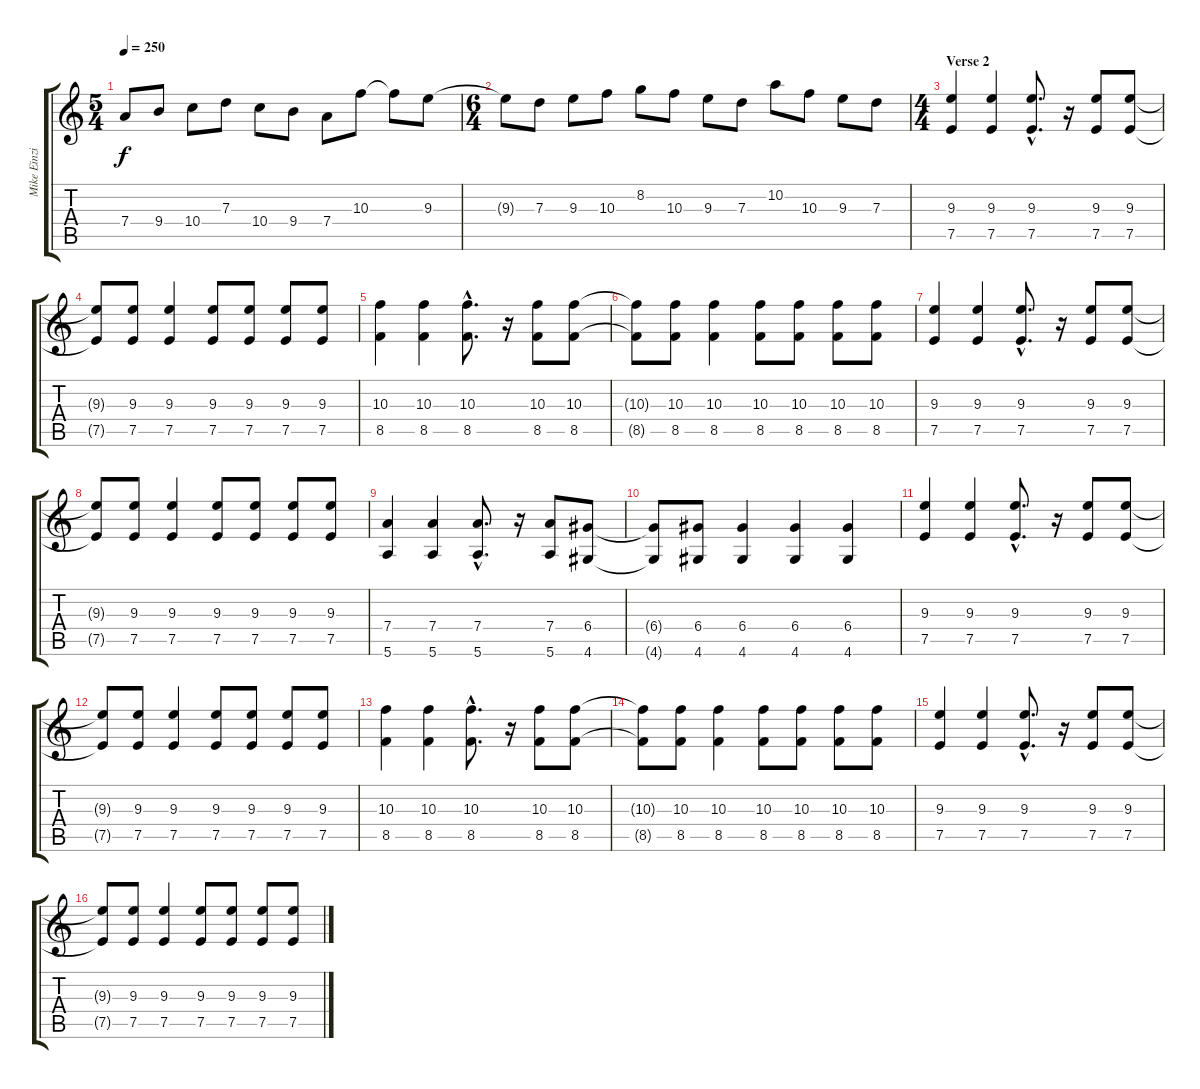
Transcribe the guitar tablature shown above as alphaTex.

\track ("Mike Einzinger" "Mike Einzi") {instrument overdrivenguitar}
\staff {score tabs}
\tuning (E4 B3 G3 D3 A2 E2) {hide}
\ts (5 4)
\tempo 250
\clef g2
\ks c
7.4.8{dy f} 9.4.8 10.4.8 7.3.8 10.4.8 9.4.8 7.4.8 10.3.8 10.3{t}.8 9.3.8 |
\ts (6 4)
9.3{t}.8 7.3.8 9.3.8 10.3.8 8.2.8 10.3.8 9.3.8 7.3.8 10.2.8 10.3.8 9.3.8 7.3.8 |
\ts (4 4)
\section ("" "Verse 2")
(9.3 7.5).4{volume 5 instrument electricguitarclean} (9.3 7.5).4 (9.3{hac} 7.5{hac}).8{d} r.16 (9.3 7.5).8 (9.3 7.5).8 |
(9.3{t} 7.5{t}).8 (9.3 7.5).8 (9.3 7.5).4 (9.3 7.5).8 (9.3 7.5).8 (9.3 7.5).8 (9.3 7.5).8 |
(10.3 8.5).4 (10.3 8.5).4 (10.3{hac} 8.5{hac}).8{d} r.16 (10.3 8.5).8 (10.3 8.5).8 |
(10.3{t} 8.5{t}).8 (10.3 8.5).8 (10.3 8.5).4 (10.3 8.5).8 (10.3 8.5).8 (10.3 8.5).8 (10.3 8.5).8 |
(9.3 7.5).4 (9.3 7.5).4 (9.3{hac} 7.5{hac}).8{d} r.16 (9.3 7.5).8 (9.3 7.5).8 |
(9.3{t} 7.5{t}).8 (9.3 7.5).8 (9.3 7.5).4 (9.3 7.5).8 (9.3 7.5).8 (9.3 7.5).8 (9.3 7.5).8 |
(7.4 5.6).4 (7.4 5.6).4 (7.4{hac} 5.6{hac}).8{d} r.16 (7.4 5.6).8 (6.4 4.6).8 |
(6.4{t} 4.6{t}).8 (6.4 4.6).8 (6.4 4.6).4 (6.4 4.6).4 (6.4 4.6).4 |
(9.3 7.5).4 (9.3 7.5).4 (9.3{hac} 7.5{hac}).8{d} r.16 (9.3 7.5).8 (9.3 7.5).8 |
(9.3{t} 7.5{t}).8 (9.3 7.5).8 (9.3 7.5).4 (9.3 7.5).8 (9.3 7.5).8 (9.3 7.5).8 (9.3 7.5).8 |
(10.3 8.5).4 (10.3 8.5).4 (10.3{hac} 8.5{hac}).8{d} r.16 (10.3 8.5).8 (10.3 8.5).8 |
(10.3{t} 8.5{t}).8 (10.3 8.5).8 (10.3 8.5).4 (10.3 8.5).8 (10.3 8.5).8 (10.3 8.5).8 (10.3 8.5).8 |
(9.3 7.5).4 (9.3 7.5).4 (9.3{hac} 7.5{hac}).8{d} r.16 (9.3 7.5).8 (9.3 7.5).8 |
(9.3{t} 7.5{t}).8 (9.3 7.5).8 (9.3 7.5).4 (9.3 7.5).8 (9.3 7.5).8 (9.3 7.5).8 (9.3 7.5).8
